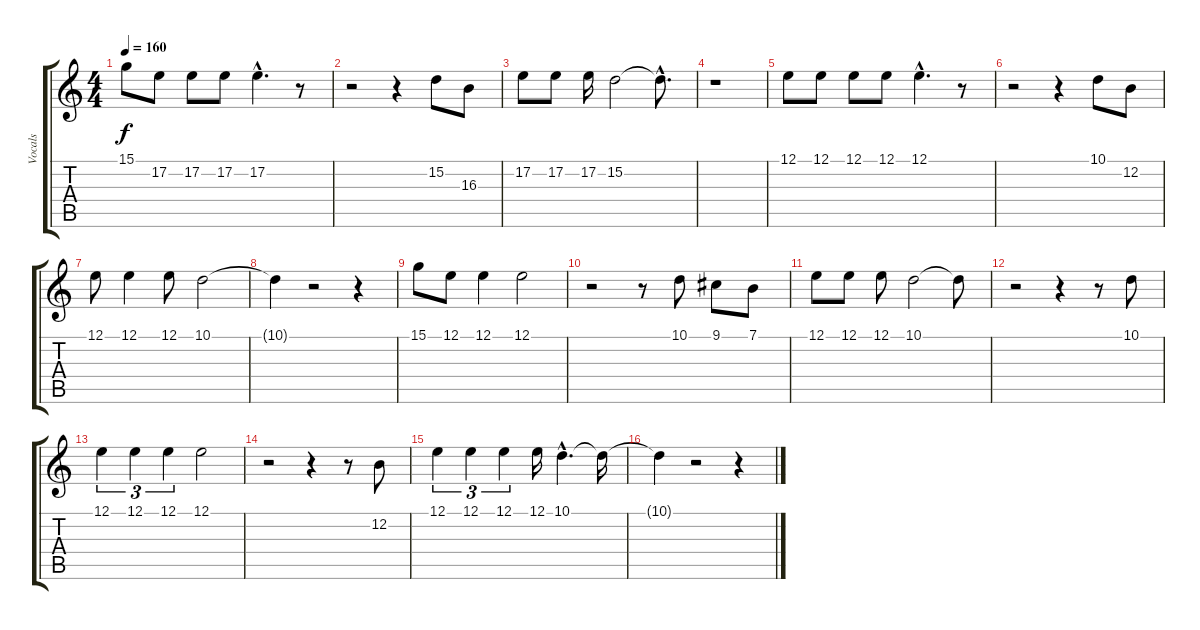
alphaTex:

\track ("Vocals" "Vocals") {instrument lead1square}
\staff {score tabs}
\tuning (E4 B3 G3 D3 A2 E2) {hide}
\ts (4 4)
\tempo 160
\clef g2
\ks c
15.1.8{dy f} 17.2.8 17.2.8 17.2.8 17.2{hac}.4{d} r.8 |
r.2 r.4 15.2.8 16.3.8 |
17.2.8 17.2.8 17.2.16 15.2.2 15.2{hac t}.8{d} |
r.1 |
12.1.8 12.1.8 12.1.8 12.1.8 12.1{hac}.4{d} r.8 |
r.2 r.4 10.1.8 12.2.8 |
12.1.8 12.1.4 12.1.8 10.1.2 |
10.1{t}.4 r.2 r.4 |
15.1.8 12.1.8 12.1.4 12.1.2 |
r.2 r.8 10.1.8 9.1.8 7.1.8 |
12.1.8 12.1.8 12.1.8 10.1.2 10.1{t}.8 |
r.2 r.4 r.8 10.1.8 |
12.1.4{tu (3 2)} 12.1.4{tu (3 2)} 12.1.4{tu (3 2)} 12.1.2 |
r.2 r.4 r.8 12.2.8 |
12.1.4{tu (3 2)} 12.1.4{tu (3 2)} 12.1.4{tu (3 2)} 12.1.16 10.1{hac}.4{d} 10.1{t}.16 |
10.1{t}.4 r.2 r.4
